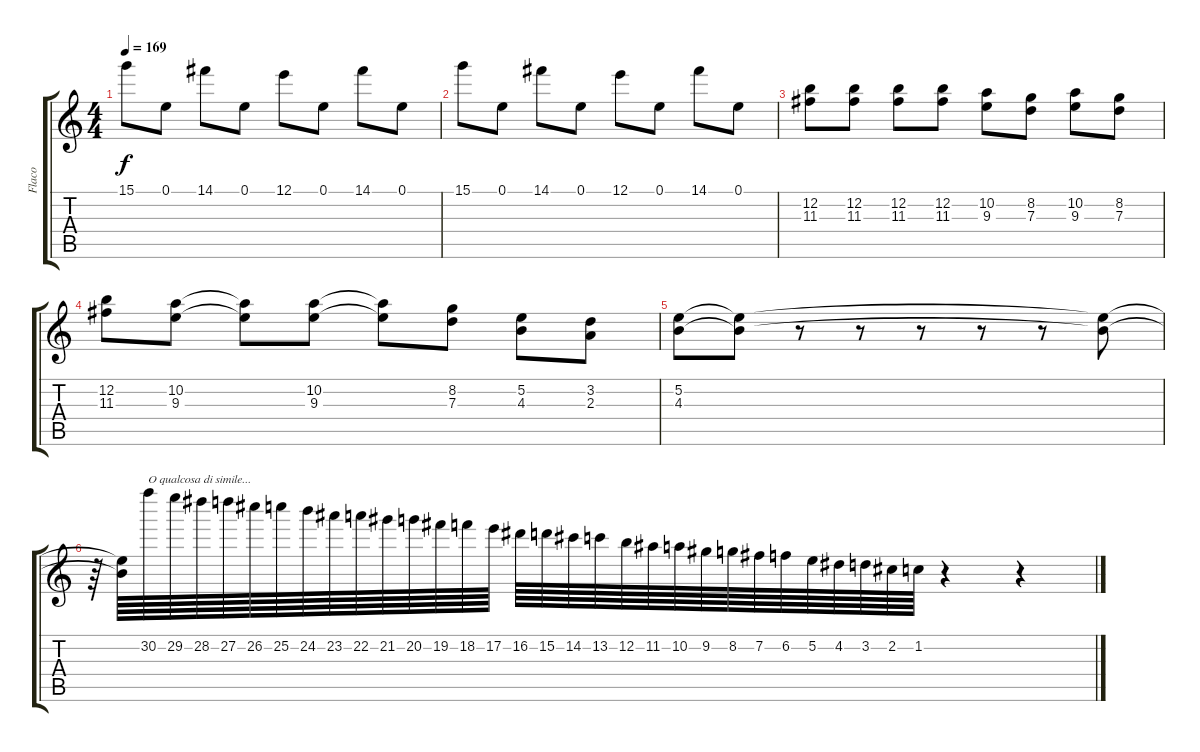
\track ("Flaco" "Flaco") {instrument distortionguitar}
\staff {score tabs}
\tuning (E4 B3 G3 D3 A2 E2) {hide}
\ts (4 4)
\tempo 169
\clef g2
\ks c
15.1.8{dy f} 0.1.8 14.1.8 0.1.8 12.1.8 0.1.8 14.1.8 0.1.8 |
15.1.8 0.1.8 14.1.8 0.1.8 12.1.8 0.1.8 14.1.8 0.1.8 |
(12.2 11.3).8 (12.2 11.3).8 (12.2 11.3).8 (12.2 11.3).8 (10.2 9.3).8 (8.2 7.3).8 (10.2 9.3).8 (8.2 7.3).8 |
(12.2 11.3).8 (10.2 9.3).8 (10.2{t} 9.3{t}).8 (10.2 9.3).8 (10.2{t} 9.3{t}).8 (8.2 7.3).8 (5.2 4.3).8 (3.2 2.3).8 |
(5.2 4.3).8 (5.2{t} 4.3{t}).8 r.8 r.8 r.8 r.8 r.8 (5.2{t} 4.3{t}).8 |
r.64 (5.2{t} 4.3{t}).64 30.2.64{txt "O qualcosa di simile..."} 29.2.64 28.2.64 27.2.64 26.2.64 25.2.64 24.2.64 23.2.64 22.2.64 21.2.64 20.2.64 19.2.64 18.2.64 17.2.64 16.2.64 15.2.64 14.2.64 13.2.64 12.2.64 11.2.64 10.2.64 9.2.64 8.2.64 7.2.64 6.2.64 5.2.64 4.2.64 3.2.64 2.2.64 1.2.64 r.4 r.4
